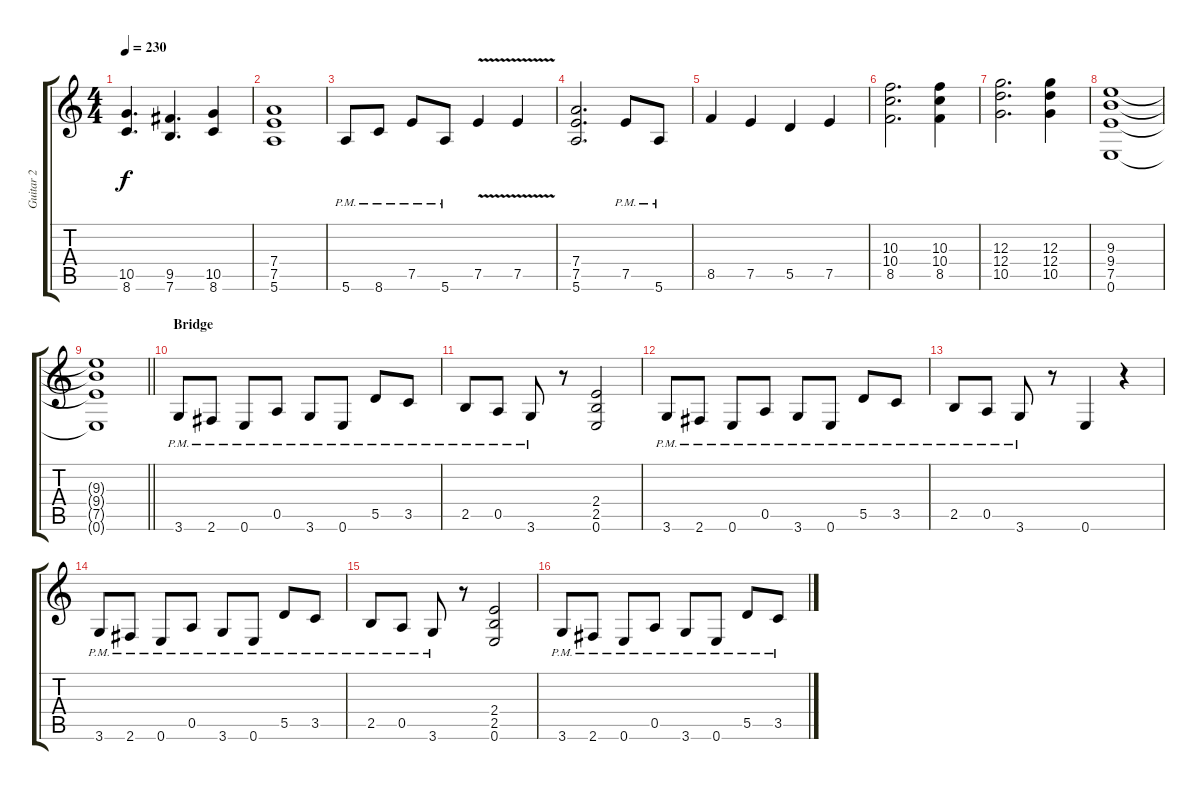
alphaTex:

\track ("Guitar 2" "Guitar 2") {instrument distortionguitar}
\staff {score tabs}
\tuning (E4 B3 G3 D3 A2 E2) {hide}
\ts (4 4)
\tempo 230
\clef g2
\ks c
(10.5 8.6).4{d dy f} (9.5 7.6).4{d} (10.5 8.6).4 |
(7.4 7.5 5.6).1 |
5.6{pm}.8 8.6{pm}.8 7.5{pm}.8 5.6{pm}.8 7.5{v}.4 7.5{v}.4 |
(7.4 7.5 5.6).2{d} 7.5{pm}.8 5.6{pm}.8 |
8.5.4 7.5.4 5.5.4 7.5.4 |
(10.3 10.4 8.5).2{d} (10.3 10.4 8.5).4 |
(12.3 12.4 10.5).2{d} (12.3 12.4 10.5).4 |
(9.3 9.4 7.5 0.6).1 |
\barLineRight lightlight
(9.3{t} 9.4{t} 7.5{t} 0.6{t}).1 |
\section ("" "Bridge")
3.6{pm}.8{balance 14} 2.6{pm}.8 0.6{pm}.8 0.5{pm}.8 3.6{pm}.8 0.6{pm}.8 5.5{pm}.8 3.5{pm}.8 |
2.5{pm}.8 0.5{pm}.8 3.6{pm}.8 r.8 (2.4 2.5 0.6).2 |
3.6{pm}.8 2.6{pm}.8 0.6{pm}.8 0.5{pm}.8 3.6{pm}.8 0.6{pm}.8 5.5{pm}.8 3.5{pm}.8 |
2.5{pm}.8 0.5{pm}.8 3.6{pm}.8 r.8 0.6.4 r.4 |
3.6{pm}.8 2.6{pm}.8 0.6{pm}.8 0.5{pm}.8 3.6{pm}.8 0.6{pm}.8 5.5{pm}.8 3.5{pm}.8 |
2.5{pm}.8 0.5{pm}.8 3.6{pm}.8 r.8 (2.4 2.5 0.6).2 |
3.6{pm}.8 2.6{pm}.8 0.6{pm}.8 0.5{pm}.8 3.6{pm}.8 0.6{pm}.8 5.5{pm}.8 3.5{pm}.8
